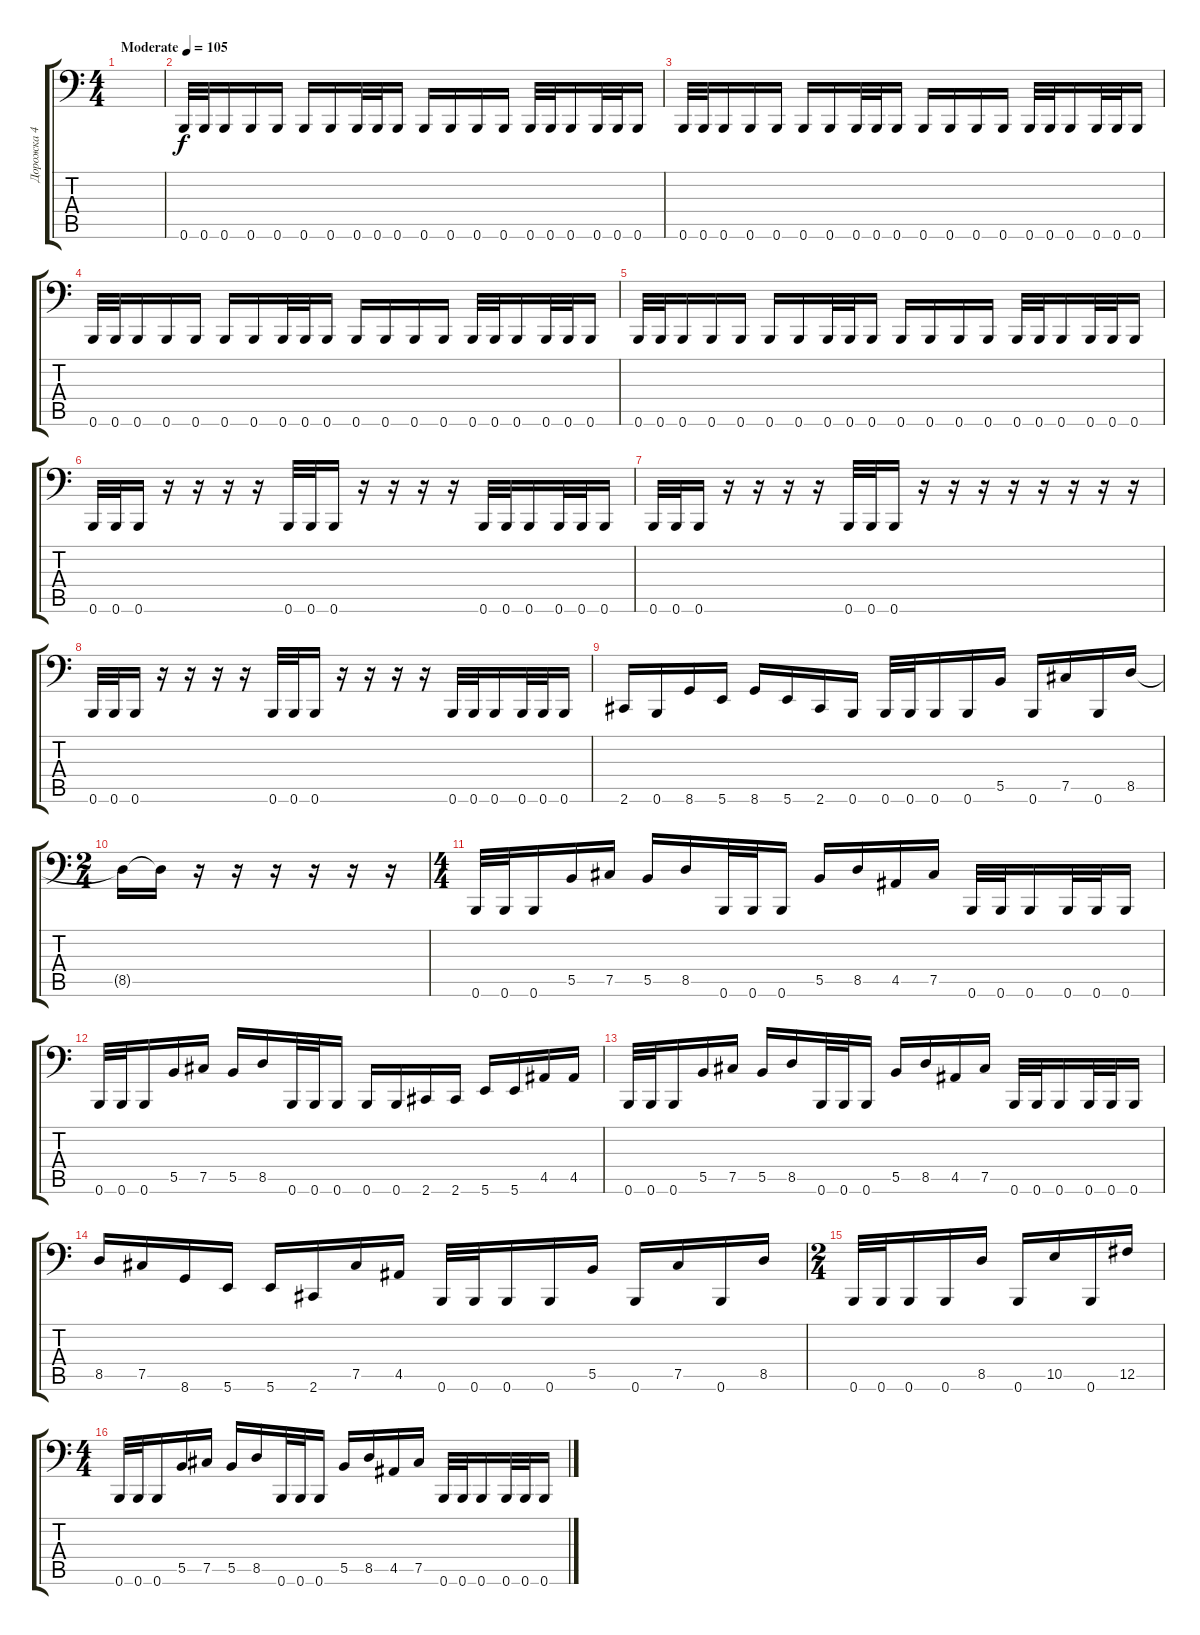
\track ("Дорожка 4" "Дорожка 4") {instrument electricbasspick}
\staff {score tabs}
\tuning (Db3 Ab2 E2 B1 Gb1 B0) {hide}
\ts (4 4)
\tempo (105 "Moderate")
\clef f4
\ks c
|
0.6.32 0.6.32 0.6.16 0.6.16 0.6.16 0.6.16 0.6.16 0.6.32 0.6.32 0.6.16 0.6.16 0.6.16 0.6.16 0.6.16 0.6.32 0.6.32 0.6.16 0.6.32 0.6.32 0.6.16 |
0.6.32 0.6.32 0.6.16 0.6.16 0.6.16 0.6.16 0.6.16 0.6.32 0.6.32 0.6.16 0.6.16 0.6.16 0.6.16 0.6.16 0.6.32 0.6.32 0.6.16 0.6.32 0.6.32 0.6.16 |
0.6.32 0.6.32 0.6.16 0.6.16 0.6.16 0.6.16 0.6.16 0.6.32 0.6.32 0.6.16 0.6.16 0.6.16 0.6.16 0.6.16 0.6.32 0.6.32 0.6.16 0.6.32 0.6.32 0.6.16 |
0.6.32 0.6.32 0.6.16 0.6.16 0.6.16 0.6.16 0.6.16 0.6.32 0.6.32 0.6.16 0.6.16 0.6.16 0.6.16 0.6.16 0.6.32 0.6.32 0.6.16 0.6.32 0.6.32 0.6.16 |
0.6.32 0.6.32 0.6.16 r.16 r.16 r.16 r.16 0.6.32 0.6.32 0.6.16 r.16 r.16 r.16 r.16 0.6.32 0.6.32 0.6.16 0.6.32 0.6.32 0.6.16 |
0.6.32 0.6.32 0.6.16 r.16 r.16 r.16 r.16 0.6.32 0.6.32 0.6.16 r.16 r.16 r.16 r.16 r.16 r.16 r.16 r.16 |
0.6.32 0.6.32 0.6.16 r.16 r.16 r.16 r.16 0.6.32 0.6.32 0.6.16 r.16 r.16 r.16 r.16 0.6.32 0.6.32 0.6.16 0.6.32 0.6.32 0.6.16 |
2.6.16 0.6.16 8.6.16 5.6.16 8.6.16 5.6.16 2.6.16 0.6.16 0.6.32 0.6.32 0.6.16 0.6.16 5.5.16 0.6.16 7.5.16 0.6.16 8.5.16 |
\ts (2 4)
8.5{t}.16 8.5{t}.16 r.16 r.16 r.16 r.16 r.16 r.16 |
\ts (4 4)
0.6.32 0.6.32 0.6.16 5.5.16 7.5.16 5.5.16 8.5.16 0.6.32 0.6.32 0.6.16 5.5.16 8.5.16 4.5.16 7.5.16 0.6.32 0.6.32 0.6.16 0.6.32 0.6.32 0.6.16 |
0.6.32 0.6.32 0.6.16 5.5.16 7.5.16 5.5.16 8.5.16 0.6.32 0.6.32 0.6.16 0.6.16 0.6.16 2.6.16 2.6.16 5.6.16 5.6.16 4.5.16 4.5.16 |
0.6.32 0.6.32 0.6.16 5.5.16 7.5.16 5.5.16 8.5.16 0.6.32 0.6.32 0.6.16 5.5.16 8.5.16 4.5.16 7.5.16 0.6.32 0.6.32 0.6.16 0.6.32 0.6.32 0.6.16 |
8.5.16 7.5.16 8.6.16 5.6.16 5.6.16 2.6.16 7.5.16 4.5.16 0.6.32 0.6.32 0.6.16 0.6.16 5.5.16 0.6.16 7.5.16 0.6.16 8.5.16 |
\ts (2 4)
0.6.32 0.6.32 0.6.16 0.6.16 8.5.16 0.6.16 10.5.16 0.6.16 12.5.16 |
\ts (4 4)
0.6.32 0.6.32 0.6.16 5.5.16 7.5.16 5.5.16 8.5.16 0.6.32 0.6.32 0.6.16 5.5.16 8.5.16 4.5.16 7.5.16 0.6.32 0.6.32 0.6.16 0.6.32 0.6.32 0.6.16
